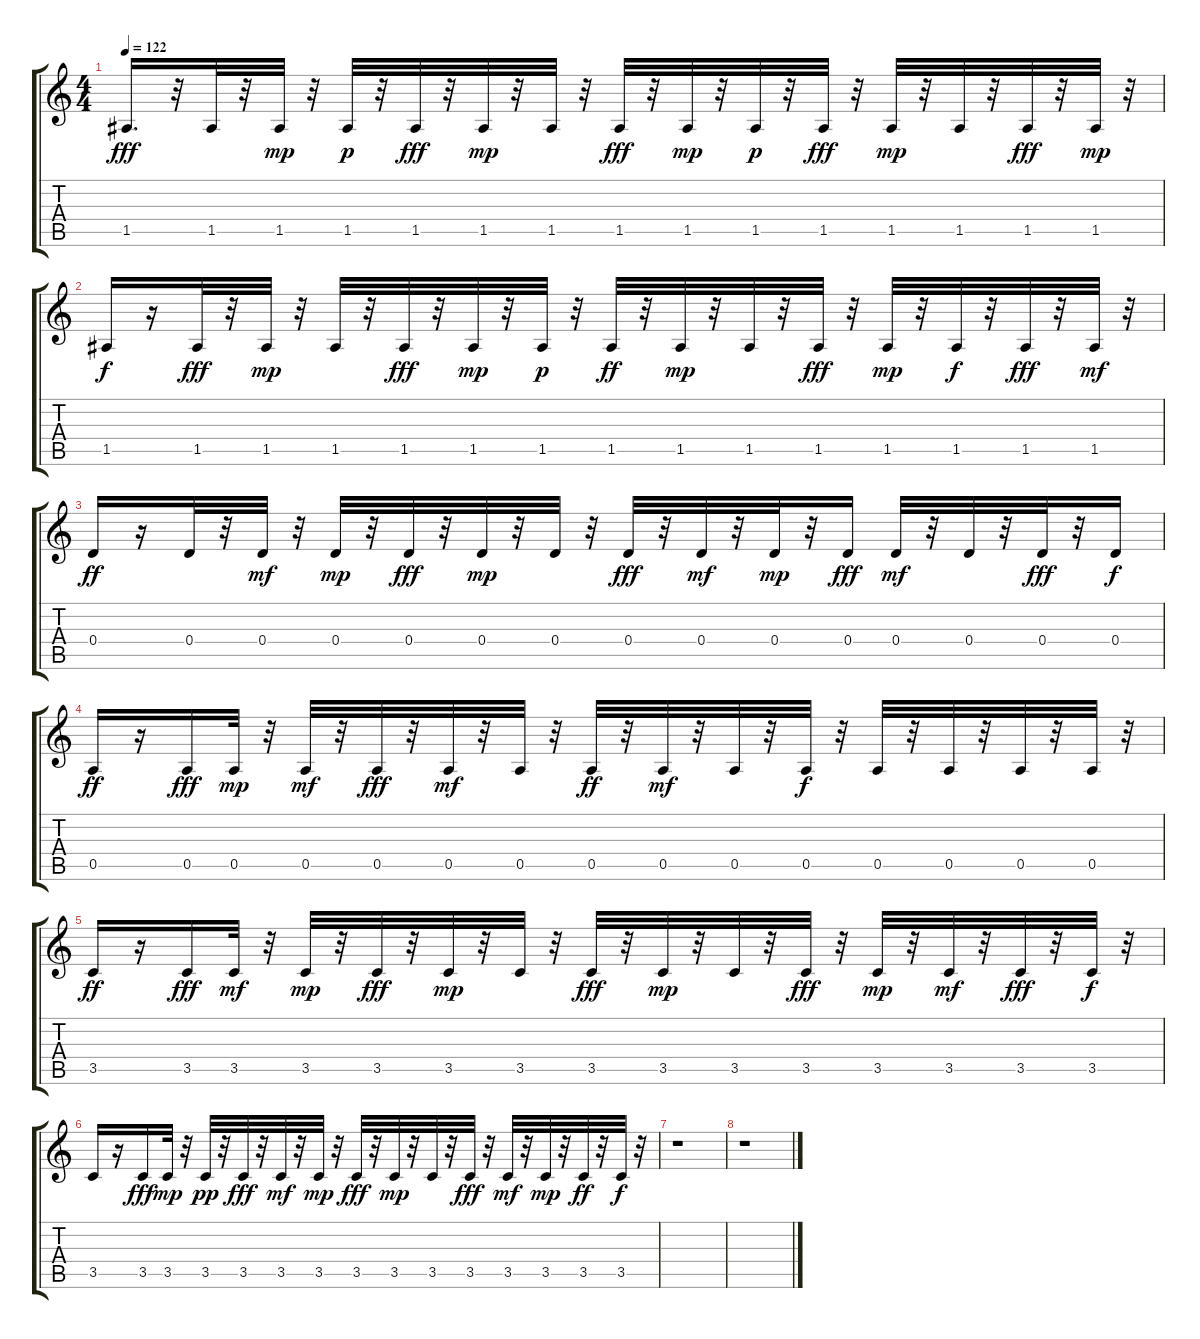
\track "" {instrument synthbass2}
\staff {score tabs}
\tuning (E4 B3 G3 D3 A2 E2) {hide}
\ts (4 4)
\tempo 122
\clef g2
\ks c
1.5.16{d dy fff} r.32 1.5.32 r.32 1.5.32{dy mp} r.32 1.5.32{dy p} r.32 1.5.32{dy fff} r.32 1.5.32{dy mp} r.32 1.5.32 r.32 1.5.32{dy fff} r.32 1.5.32{dy mp} r.32 1.5.32{dy p} r.32 1.5.32{dy fff} r.32 1.5.32{dy mp} r.32 1.5.32 r.32 1.5.32{dy fff} r.32 1.5.32{dy mp} r.32 |
1.5.16{dy f} r.16 1.5.32{dy fff} r.32 1.5.32{dy mp} r.32 1.5.32 r.32 1.5.32{dy fff} r.32 1.5.32{dy mp} r.32 1.5.32{dy p} r.32 1.5.32{dy ff} r.32 1.5.32{dy mp} r.32 1.5.32 r.32 1.5.32{dy fff} r.32 1.5.32{dy mp} r.32 1.5.32{dy f} r.32 1.5.32{dy fff} r.32 1.5.32{dy mf} r.32 |
0.4.16{dy ff} r.16 0.4.32 r.32 0.4.32{dy mf} r.32 0.4.32{dy mp} r.32 0.4.32{dy fff} r.32 0.4.32{dy mp} r.32 0.4.32 r.32 0.4.32{dy fff} r.32 0.4.32{dy mf} r.32 0.4.32{dy mp} r.32 0.4.16{dy fff} 0.4.32{dy mf} r.32 0.4.32 r.32 0.4.32{dy fff} r.32 0.4.16{dy f} |
0.5.16{dy ff} r.16 0.5.16{dy fff} 0.5.32{dy mp} r.32 0.5.32{dy mf} r.32 0.5.32{dy fff} r.32 0.5.32{dy mf} r.32 0.5.32 r.32 0.5.32{dy ff} r.32 0.5.32{dy mf} r.32 0.5.32 r.32 0.5.32{dy f} r.32 0.5.32 r.32 0.5.32 r.32 0.5.32 r.32 0.5.32 r.32 |
3.5.16{dy ff} r.16 3.5.16{dy fff} 3.5.32{dy mf} r.32 3.5.32{dy mp} r.32 3.5.32{dy fff} r.32 3.5.32{dy mp} r.32 3.5.32 r.32 3.5.32{dy fff} r.32 3.5.32{dy mp} r.32 3.5.32 r.32 3.5.32{dy fff} r.32 3.5.32{dy mp} r.32 3.5.32{dy mf} r.32 3.5.32{dy fff} r.32 3.5.32{dy f} r.32 |
3.5.16 r.16 3.5.16{dy fff} 3.5.32{dy mp} r.32 3.5.32{dy pp} r.32 3.5.32{dy fff} r.32 3.5.32{dy mf} r.32 3.5.32{dy mp} r.32 3.5.32{dy fff} r.32 3.5.32{dy mp} r.32 3.5.32 r.32 3.5.32{dy fff} r.32 3.5.32{dy mf} r.32 3.5.32{dy mp} r.32 3.5.32{dy ff} r.32 3.5.32{dy f} r.32 |
r.1 |
r.1
